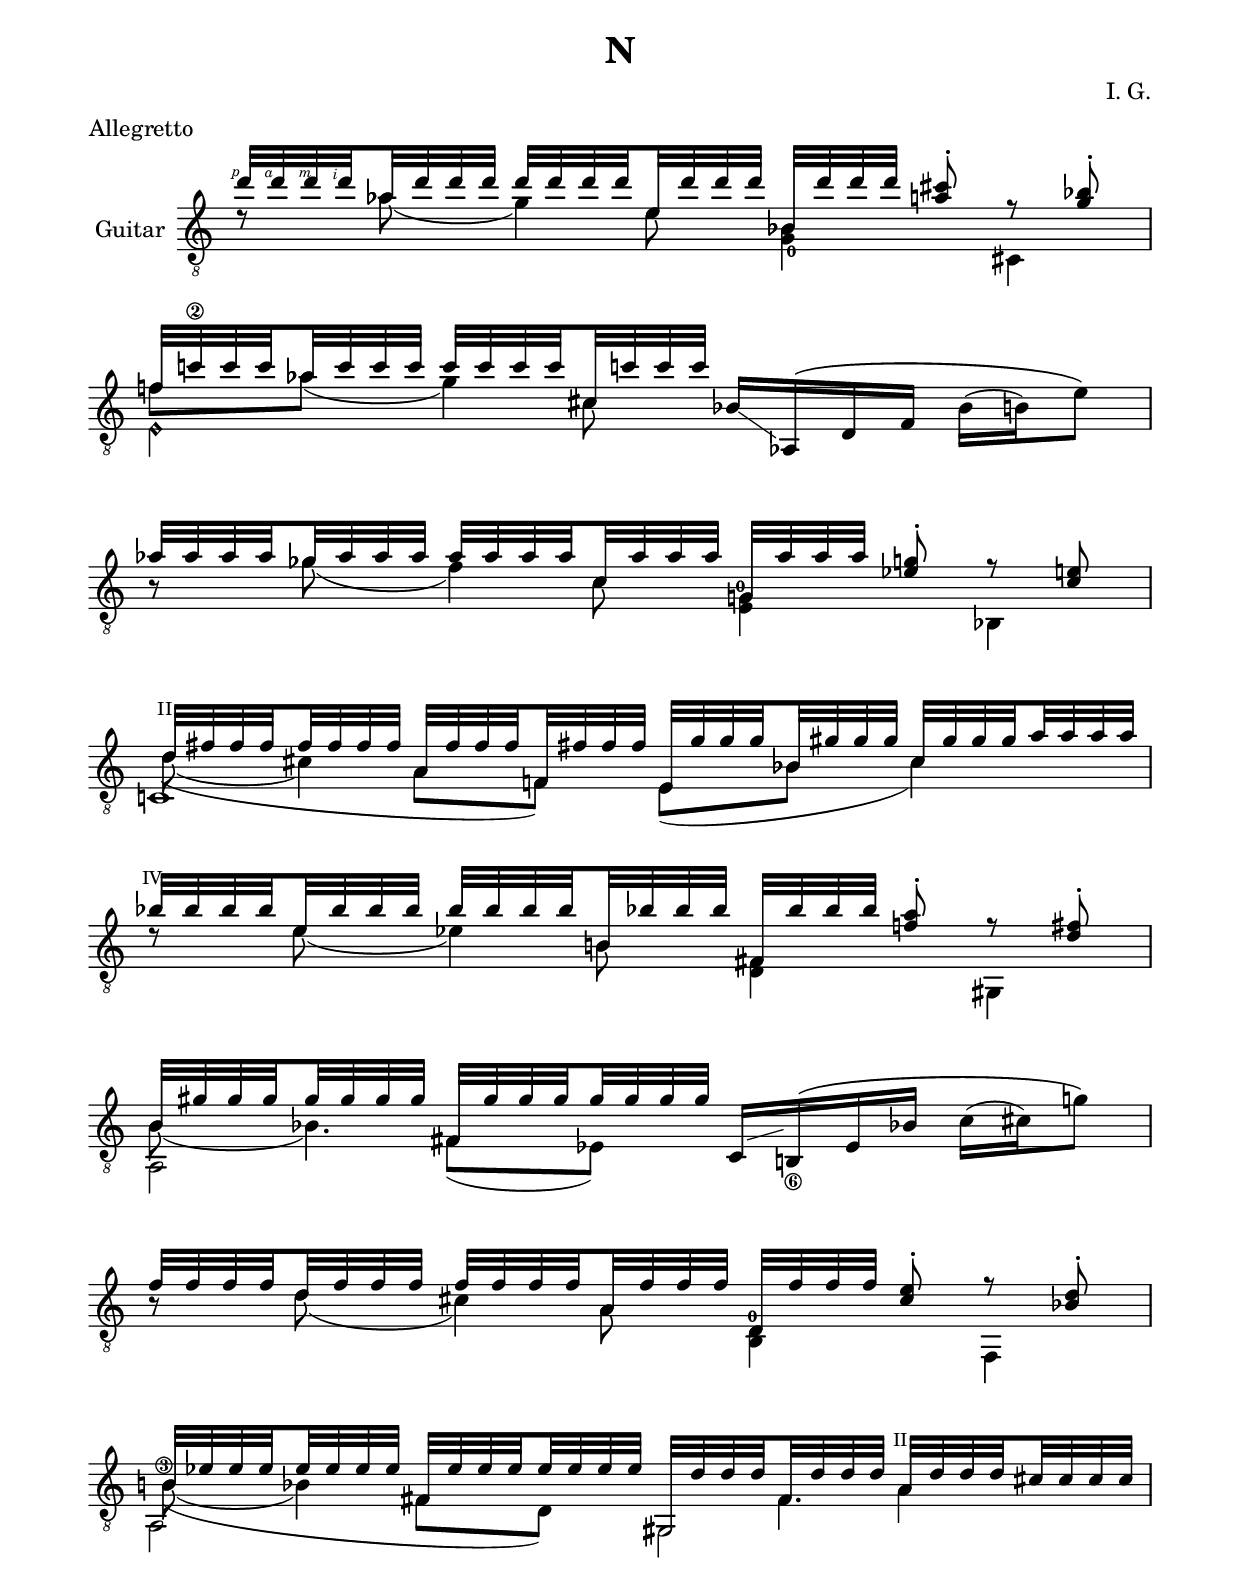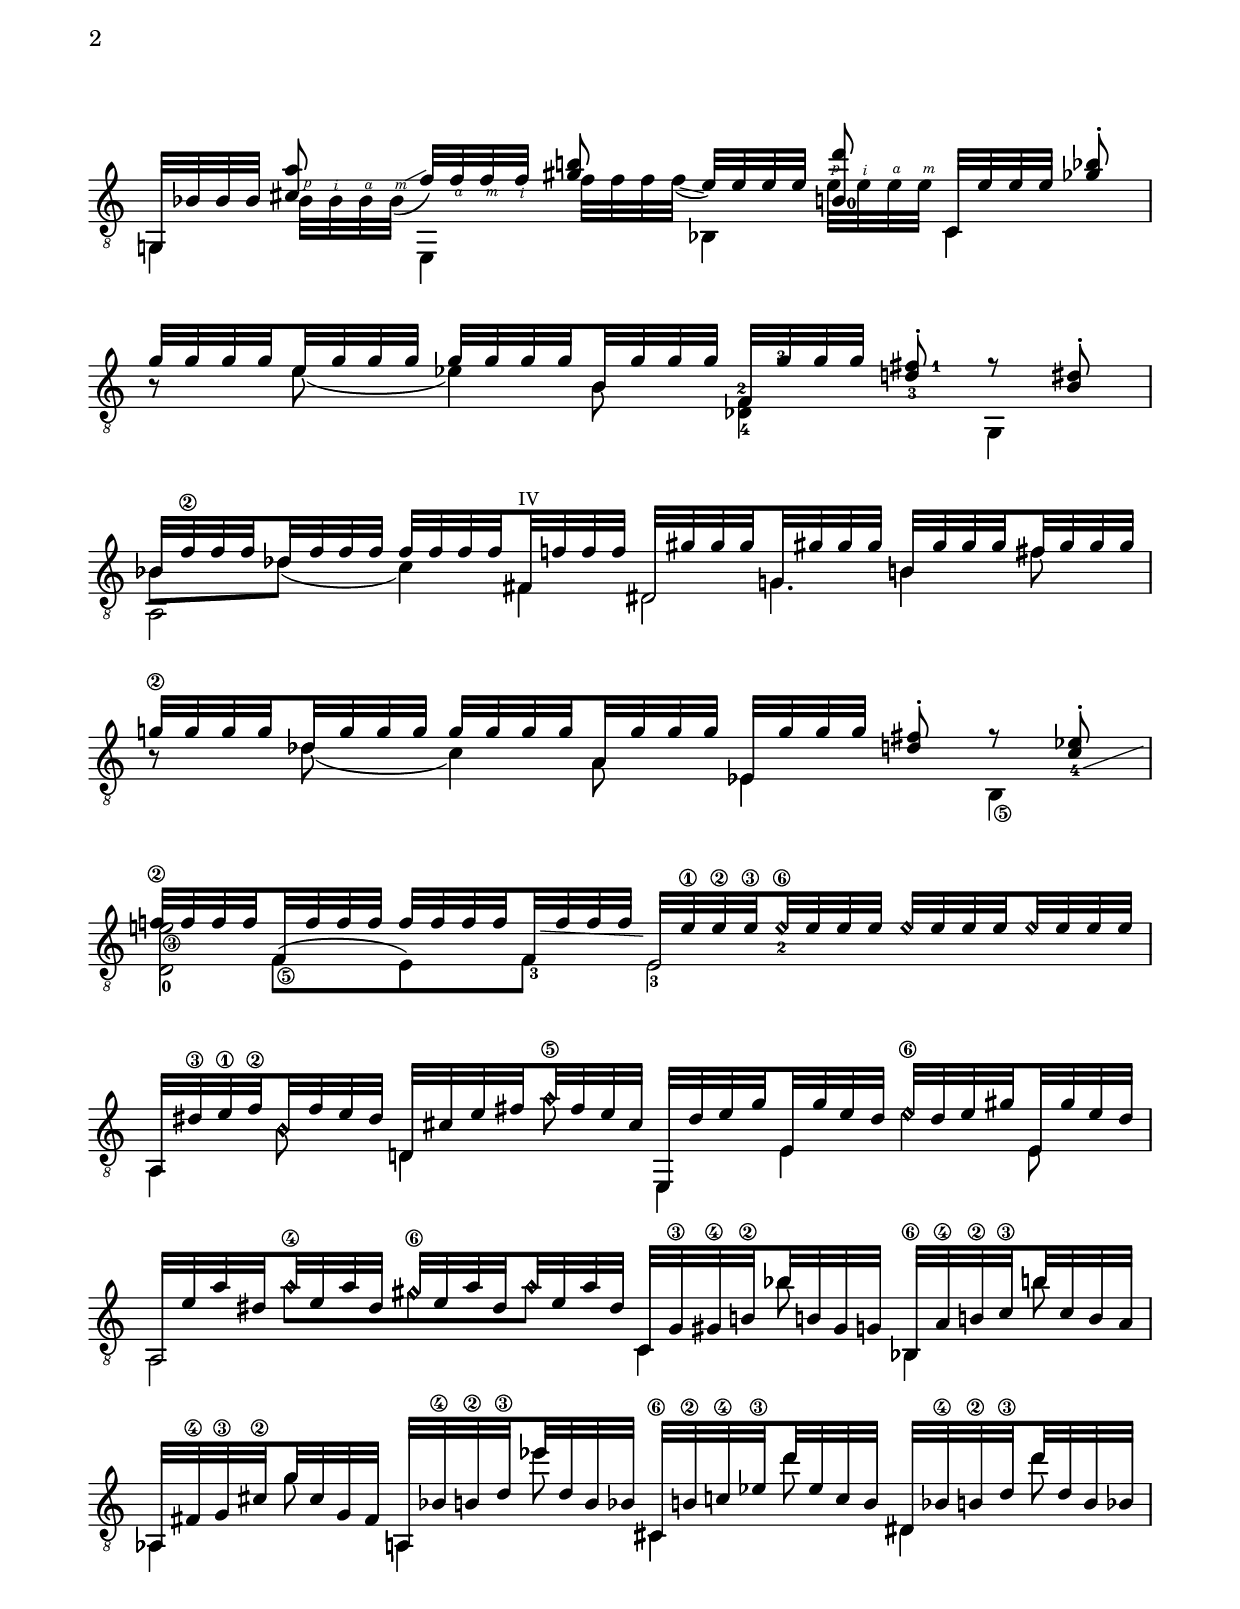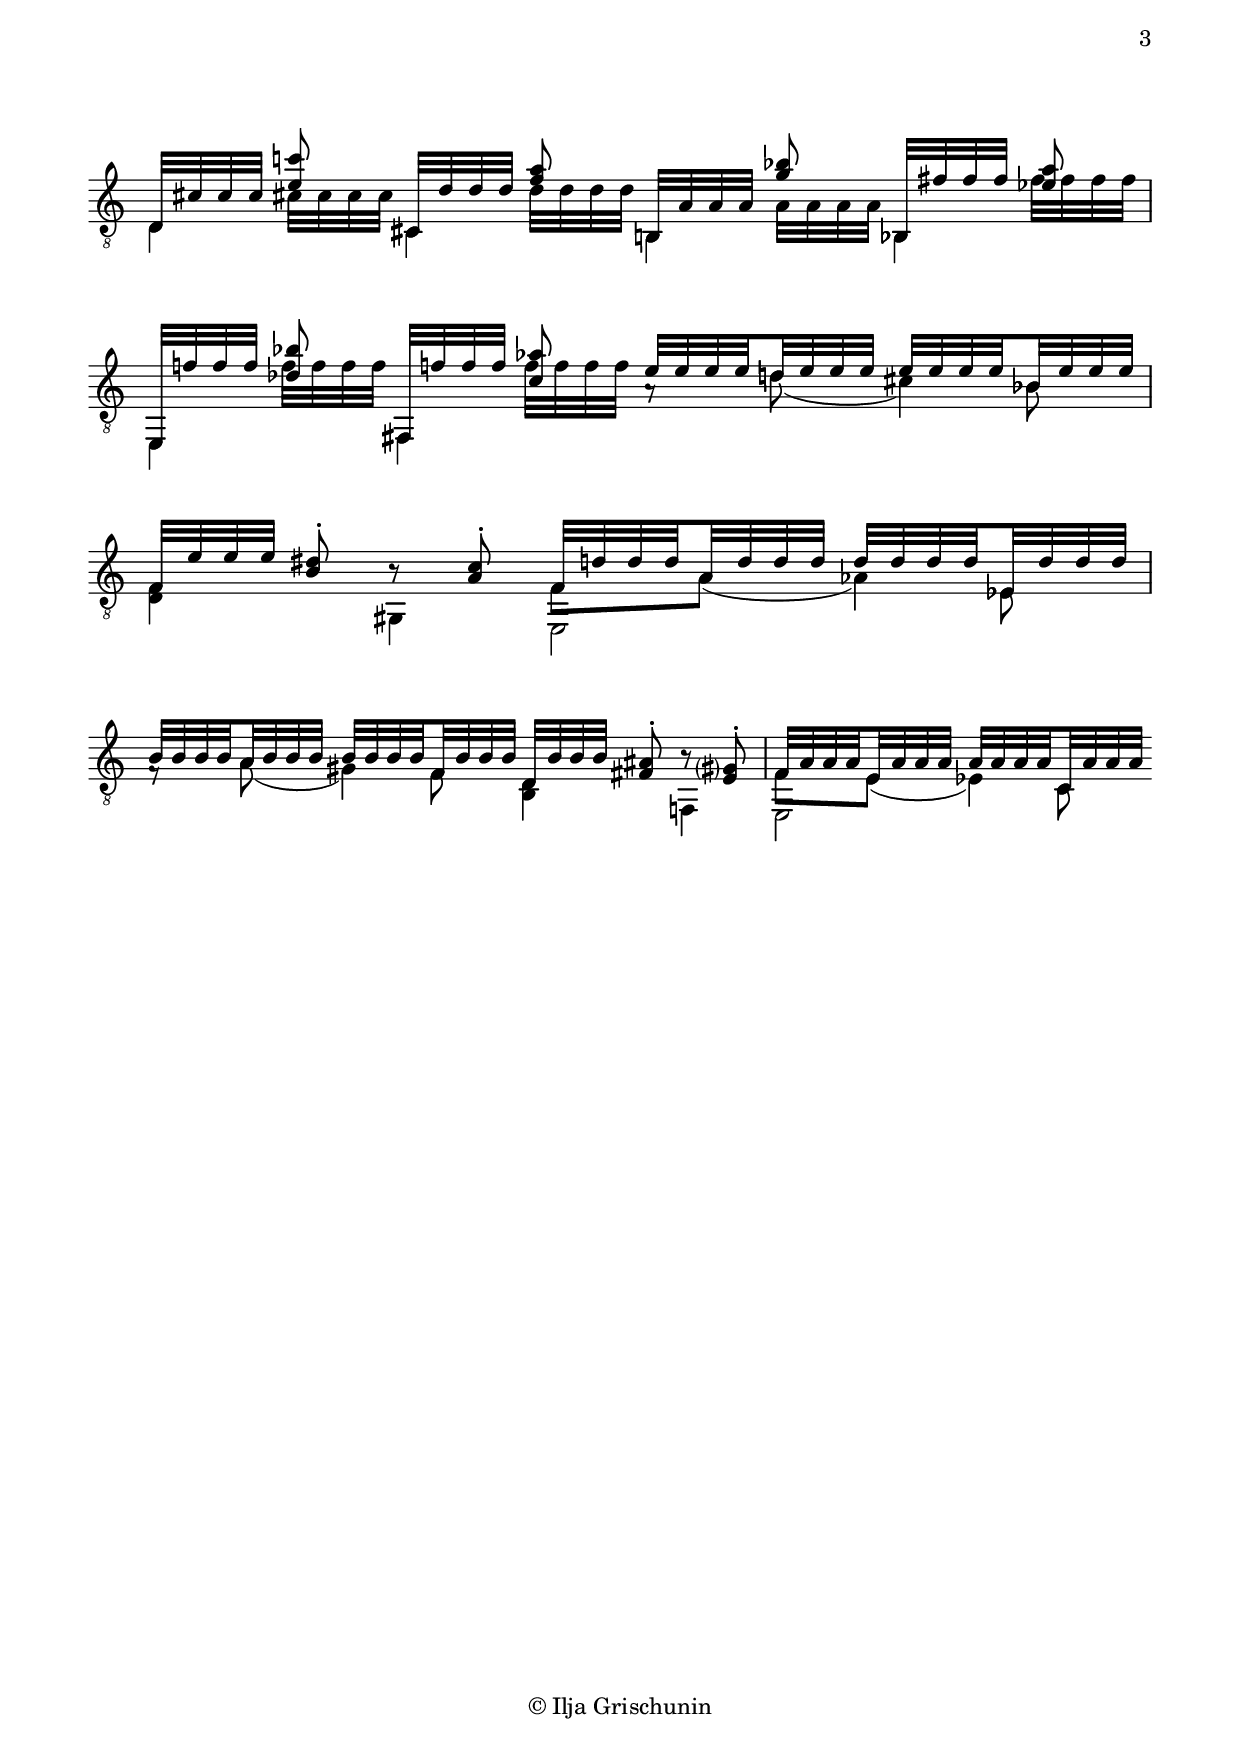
\version "2.19.15"

\language "deutsch"

\header {
  title = "N"
  meter = "Allegretto"
  composer = "I. G."
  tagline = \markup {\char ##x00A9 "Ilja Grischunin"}
}

\paper {
  #(set-paper-size "a4")
  top-markup-spacing.basic-distance = 5
  markup-system-spacing.basic-distance = 15
  top-system-spacing.basic-distance = 20
  system-system-spacing.basic-distance = 20
  score-system-spacing.basic-distance = 20
  last-bottom-spacing.basic-distance = 25

  %two-sided = ##t
  %inner-margin = 25
  %outer-margin = 15
  left-margin = 15
  right-margin = 15
}

\layout {
  \context {
    \Voice
    \override Glissando.thickness = #1.5
    \override Glissando.gap = #0.1
  }
  \context {
    \Score
    \remove "Bar_number_engraver"
  }
}
%%%%%%%%%%%%%%%%%%%%%%%%%%%%%%%%%%%%%%
#(define RH rightHandFinger)

xLV = #(define-music-function (parser location further) (number?) #{
  \once \override LaissezVibrerTie.X-extent = #'(0 . 0)
  \once \override LaissezVibrerTie.details.note-head-gap = #(/
                                                             further -2)
  \once \override LaissezVibrerTie.extra-offset = #(cons (/
                                                          further 2) 0)
         #})

stringNumberSpanner =
#(define-music-function (parser location StringNumber) (string?)
   #{
     \override TextSpanner.font-size = #-5
     \override TextSpanner.dash-fraction = #0.3
     \override TextSpanner.dash-period = #1.5
     \override TextSpanner.bound-details.right.arrow = ##t
     \override TextSpanner.arrow-width = #0.2
     \override TextSpanner.arrow-length = #0.7
     \override TextSpanner.bound-details.left.stencil-align-dir-y = #CENTER
     \override TextSpanner.bound-details.left.text = \markup { \circle \number #StringNumber }
   #})

stringNumSpan =
#(define-music-function (parser location StringNumber) (string?)
   #{
     \override TextSpanner.font-size = #-5
     \override TextSpanner.dash-fraction = #0.3
     \override TextSpanner.dash-period = #1.5
     %\override TextSpanner.bound-details.right.arrow = ##t
     %\override TextSpanner.arrow-width = #0.2
     %\override TextSpanner.arrow-length = #0.7
     \override TextSpanner.bound-details.left.stencil-align-dir-y = #CENTER
     \override TextSpanner.bound-details.left.text = \markup { \circle \number #StringNumber }
   #})

%%%%%%%%%%%%%%%%%%%%%%%%%%%%%%%%%%%%%%

global = {
  %\key d \major
  \time 4/4
  \override Staff.TimeSignature.stencil = ##f
}

ossia = \relative {
  \set Staff.fontSize = #-3
  \override Staff.StaffSymbol.staff-space = #(magstep -3)
  \override Staff.StaffSymbol.thickness = #(magstep -3)
  \global
  d''2~ d8 cis-. r b-. c!2 r
  \break
  as~ as8 g-. r e fis2 r
  \break
  b~ b8 a-. r fis-. as2 r
  \break
  f~ f8 e-. r d es2 d'4.( cis8)
  \break
  b4 f' e4. b'8 g2~ g8 fis-. r es-. f!2 as f e R1*2 r2 b4 h g es' d2
  cis4 d a fis' f2 e~ e8 dis-. r c-. d2 h~ h8 b-. r g-. a2 r
}

classicalGuitar = \relative {
  \global
  <<
    {
      \set subdivideBeams = ##t
      \set baseMoment = #(ly:make-moment 1/8)
      \set beatStructure = #'(2 2 2 2)
      \override StrokeFinger.extra-offset = #'(-2.3 . 0.8)
      d''32\RH #1 d\RH #4 d\RH #3 d\RH #2 as d d d d d d d e, d' d d
      b, d' d d <a cis>8-.\noBeam r <g b>-.
    }
    \\
    {
      d8\rest as'( g4)
      \once\override Fingering.extra-offset = #'(0.3 . 1)
      <g,_0 b>4 cis,
    }
    \\
    {
      \voiceTwo
      s4. e'8 s2
    }
  >>
  <<
    {
      f!32 c'!\2 c c as c c c c c c c cis, c'! c c
    }
    \\
    {
      f,8 as( g4)
    }
    \\
    {
      \voiceTwo
      s4. cis,8
    }
    \\
    {
      \voiceTwo
      e,4\harmonic s
    }
  >>
  b'16-\markup {
    \postscript #"1.2 2.2 moveto 3.6 -2.5 rlineto stroke"
  } as,\( d f b( h) e8\)
  <<
    {
      \set subdivideBeams = ##t
      \set baseMoment = #(ly:make-moment 1/8)
      \set beatStructure = #'(2 2 2 2)
      as32 as as as ges as as as as as as as c, as' as as
      g, as' as as <es g>8-.\noBeam r <c e>
    }
    \\
    {
      h8\rest ges'( f4)
      \once\override Fingering.extra-offset = #'(-0.5 . -3)
      <e, g!-0>4 b
    }
    \\
    {
      \voiceTwo
      s4. c'8 s2
    }
  >>
  <<
    {
      \override TextScript.font-size = -2
      \once\override TextScript.extra-offset = #'(-0.5 . -1.5)
      d32^"II" fis fis fis fis fis fis fis
      a, fis' fis fis f,! fis'! fis fis
      e, g' g g b, gis' gis gis cis, gis' gis gis a a a a
    }
    \\
    {
      d,8( cis4) s8
    }
    \\
    {
      \voiceTwo
      \hideNotes
      \shape #'((0.8 . 0.3) (0 . 0) (0 . 0) (0 . 0)) Slur
      d4(\unHideNotes a8 f) e( b' cis4)
    }
    \\
    {
      \voiceTwo
      c,!1
    }
  >>
  <<
    {
      \once\override TextScript.extra-offset = #'(-0.7 . -1.5)
      b''32^"IV" b b b e, b' b b b b b b h,! b'! b b
      fis, b' b b <f! a>8-.\noBeam r <d fis>-.
    }
    \\
    {
      d8\rest e( es4) <d, fis> gis,
    }
    \\
    {
      \voiceTwo
      s4. h'8 s2
    }
  >>
  <<
    {
      h32 gis' gis gis gis gis gis gis fis, gis' gis gis gis gis gis gis
    }
    \\
    {
      h,8( b4.)
    }
    \\
    {
      \voiceTwo
      s4 fis8( es)
    }
    \\
    {
      \voiceTwo
      a,2
    }
  >>
  c16-\markup {
    \postscript #"1.7 1.2 moveto 3.5 1 rlineto stroke"
  } h!_\6\( es b'! c( cis) g'8\)
  \break
  <<
    {
      \set subdivideBeams = ##t
      \set baseMoment = #(ly:make-moment 1/8)
      \set beatStructure = #'(2 2 2 2)
      f32 f f f d f f f f f f f a, f' f f
      d, f' f f <cis e>8-.\noBeam r <b d>-.
    }
    \\
    {
      h8\rest d( cis4)
      \once\override Fingering.extra-offset = #'(-0.3 . -4.2)
      <h, d-0> f
    }
    \\
    {
      \voiceTwo
      s4. a'8 s2
    }
  >>
  \mergeDifferentlyHeadedOn
  \mergeDifferentlyDottedOn
  <<
    {
      \override TextScript.font-size = -2
      h32 es es es es es es es fis, es' es es es es es es
      gis,, d'' d d fis, d' d d
      \once\override TextScript.extra-offset = #'(-0.5 . -1.5)
      a^"II" d d d cis cis cis cis
    }
    \\
    {
      \once\override StringNumber.extra-offset = #'(-0.5 . -1.5)
      h!8\3( b4) s8 s4 a
    }
    \\
    {
      \voiceTwo
      \hideNotes
      \shape #'((1 . 0.8) (0 . 0) (0 . 0) (0 . 0)) Slur
      h4(\unHideNotes fis8 d) s8 fis4.
    }
    \\
    {
      \voiceTwo
      a,2 gis
    }
  >>
  <<
    {
      s8 <cis' a'> s <gis' h!> s
      \once\override Fingering.extra-offset = #'(1.2 . 2.9)
      <h,!_0 d'>
    }
    \\
    {
      \voiceOne
      g,32[ b' b b]
      \voiceTwo
      \override StrokeFinger.extra-offset = #'(-1.3 . 1.5)
      b\RH #1 b\RH #2 b\RH #4
      \once\override Slur.positions = #'(0 . 1)
      b\RH #3 (-\markup {
        \postscript #"1.5 4.5 moveto 2 1 rlineto stroke"
      }
      \voiceOne
      \override StrokeFinger.extra-offset = #'(-1.3 . -1.2)
      f')[ f\RH #4 f\RH #3 f\RH #2 ]
      \voiceTwo
      f f f f(-\markup {
        \postscript #"0.8 3.8 moveto 2.3 -0.5 rlineto stroke"
      }
      \voiceOne
      e)[ e e e]
      \voiceTwo
      \override StrokeFinger.extra-offset = #'(-1.3 . 1.5)
      e\RH #1 e\RH #2 e\RH #4 e\RH #3
    }
    \\
    {
      \voiceTwo
      g,,!4 e b'
    }
  >>
  <<
    {
      c32 e' e e <ges b>8-.\noBeam
    }
    \\
    {
      c,,4
    }
  >>
  <<
    {
      \override Fingering.staff-padding = #'()
      g''32 g g g e g g g g g g g h, g' g g
      \once\override Fingering.extra-offset = #'(-0.3 . 3)
      f,_2
      \once\override Fingering.extra-offset = #'(-0.3 . -4.2)
      g'-3 g g
      \set fingeringOrientations = #'(down right)
      <d!-3 fis-1>8-.\noBeam r <h dis>-.
    }
    \\
    {
      h8\rest e( es4) <des,_4 f> g,
    }
    \\
    {
      \voiceTwo
      s4. h'8 s2
    }
  >>
  <<
    {
      b32 f'\2 f f des f f f f f f f fis,^"IV" f'! f f
      dis, gis' gis gis g,! gis'! gis gis h, gis' gis gis fis gis gis gis
    }
    \\
    {
      s2. s8 fis
    }
    \\
    {
      \voiceTwo
      b,8 des( c4) s h
    }
    \\
    {
      \voiceTwo
      s4. fis4 g4.
    }
    \\
    {
      \voiceTwo
      a,2 dis
    }
  >>
  <<
    {
      g'!32\2 g g g des g g g g g g g a, g' g g
      es, g' g g <d fis>8-.\noBeam r <c-4 es>-.-\markup {
        \postscript #"1.5 -3.5 moveto 5.8 2.1 rlineto stroke"
      }
    }
    \\
    {
      h8\rest des( c4) es,
      \once\override StringNumber.extra-offset = #'(0.7 . 2)
      h_\5
    }
    \\
    {
      \voiceTwo
      s4. a'8 s2
    }
  >>
  <<
    {
      f'!32\2 f f f f, f' f f f f f f f, f' f f
      e, e'\1 e\2 e\3 e\harmonic\6_2 e e e e\harmonic e e e e\harmonic e e e
    }
    \\
    {
      s8
      \once\override StringNumber.extra-offset = #'(0.7 . 3)
      f,^(_\5 e)
      \override Fingering.extra-offset = #'(0.5 . 3)
      f-3-\markup {
        \postscript #"1.8 3.8 moveto 9.9 -0.5 rlineto stroke"
      }
    }
    \\
    {
      \voiceTwo
      \once\override NoteColumn.force-hshift = #0.2
      \once\override StringNumber.extra-offset = #'(0.5 . -3.3)
      <d_0 e'!\3>2 e2-3
    }
  >>
  <<
    {
      a,32 dis'\3 e\1 f\2 h,\harmonic f'  e dis d,! cis' e fis a\harmonic\5 fis e cis
      e,, dis'' e g e, g' e dis e\harmonic\6 dis e gis e, gis' e dis
      a, e'' a dis, a'\harmonic\4 e a dis, gis\harmonic\6 e a dis, a'\harmonic e a dis,
    }
    \\
    {
      s8 h\harmonic s a'\harmonic s e,4 e8
      s a'\harmonic gis\harmonic a\harmonic
    }
    \\
    {
      \voiceTwo
      a,,4 d e, e''\harmonic a,,2
    }
  >>
  <<
    {
      \override Fingering.staff-padding = #'()
      c32 g'\3 gis\4 h!\2 b' h,! gis g b,\6 a'\4 h!\2 c\3 h' c, h a
      as, fis'\4 g\3 cis\2 g' cis, g fis a, b'\4 h\2 d\3 es' d, h b
      cis,\6 h'\2 c!\4 es\3 d' es, c h dis, b'\4 h\2 d\3 d' d, h b
      %d, b' h es cis' es, h b cis, h'\2 c!\4 es\3 d' es, c h
    }
    \\
    {
      s8 b' s h s g s es' s d s d
      %cis s d s a s fis' s f!
    }
    \\
    {
      \voiceTwo
      c,,4 b as a cis dis
      %d cis h b e
    }
  >>
  <<
    {
      s8 <e' c'!> s <f a> s <g b> s <es a> s <des b'> s <c as'>
    }
    \\
    {
      \voiceOne
      d,32[ cis' cis cis]
      \voiceTwo
      cis! cis cis cis
      \voiceOne
      cis,[ d' d d]
      \voiceTwo
      d d d d
      \voiceOne
      h,[ a' a a]
      \voiceTwo
      a a a a
      \voiceOne
      b,[ fis'' fis fis]
      \voiceTwo
      fis fis fis fis
      \voiceOne
      e,,[ f''! f f]
      \voiceTwo
      f f f f
      \voiceOne
      fis,,[ f''! f f]
      \voiceTwo
      f f f f
    }
    \\
    {
      \voiceTwo
      d,4 cis h! b e, fis!
    }
  >>
  <<
    {
      \set subdivideBeams = ##t
      \set baseMoment = #(ly:make-moment 1/8)
      \set beatStructure = #'(2 2 2 2)
      e''32 e e e d e e e e e e e b e e e
      f, e' e e <h dis>8-.\noBeam h\rest <a c>-.
    }
    \\
    {
      a8\rest d( cis4) <d, f> gis,
    }
    \\
    {
      \voiceTwo
      s4. b'8 s2
    }
  >>
  <<
    {
      f32 d' d d a d d d d d d d es, d' d d
    }
    \\
    {
      f,8 a( as4)
    }
    \\
    {
      \voiceTwo
      s4. es8
    }
    \\
    {
      \voiceTwo
      e,2
    }
  >>
  <<
    {
      h''32 h h h a h h h h h h h f h h h
      d, h' h h <fis ais>8-.\noBeam h\rest <e, gis?>-.
    }
    \\
    {
      f8\rest a( gis4) <h, d> f!
    }
    \\
    {
      \voiceTwo
      s4. f'8 s2
    }
  >>
  <<
    {
      f32 a a a e a a a a a a a c, a' a a
    }
    \\
    {
      f8 e( es4)
    }
    \\
    {
      \voiceTwo
      s4. c8
    }
    \\
    {
      \voiceTwo
      e,2
    }
  >>
}

%%%%%%%%%%%%%%%%%%%%%%%%%%%%%%%%%%%%%%
\score {
  \new StaffGroup<<

    %\new Staff \ossia

    \new Staff \with {
      instrumentName = "Guitar"
    }
    {
      \clef "treble_8" \classicalGuitar
    }

  >>
}
